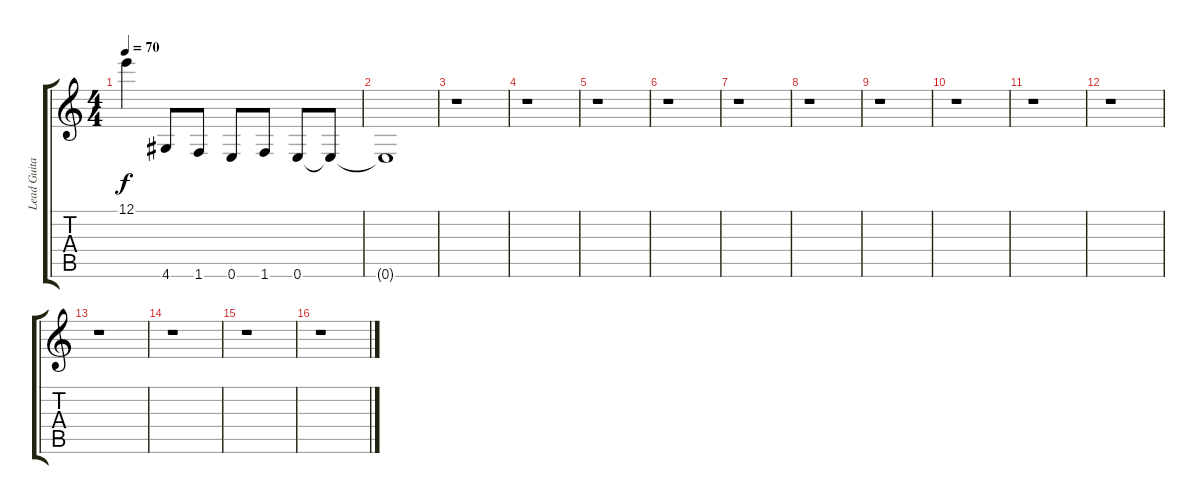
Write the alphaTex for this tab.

\track ("Lead Guitar" "Lead Guita") {instrument distortionguitar}
\staff {score tabs}
\tuning (E4 B3 G3 D3 A2 E2) {hide}
\ts (4 4)
\tempo 70
\clef g2
\ks c
12.1{t}.4{dy f} 4.6.8 1.6.8 0.6.8 1.6.8 0.6.8 0.6{t}.8 |
0.6{t}.1 |
r.1 |
r.1 |
r.1 |
r.1 |
r.1 |
r.1 |
r.1 |
r.1 |
r.1 |
r.1 |
r.1 |
r.1 |
r.1 |
r.1
